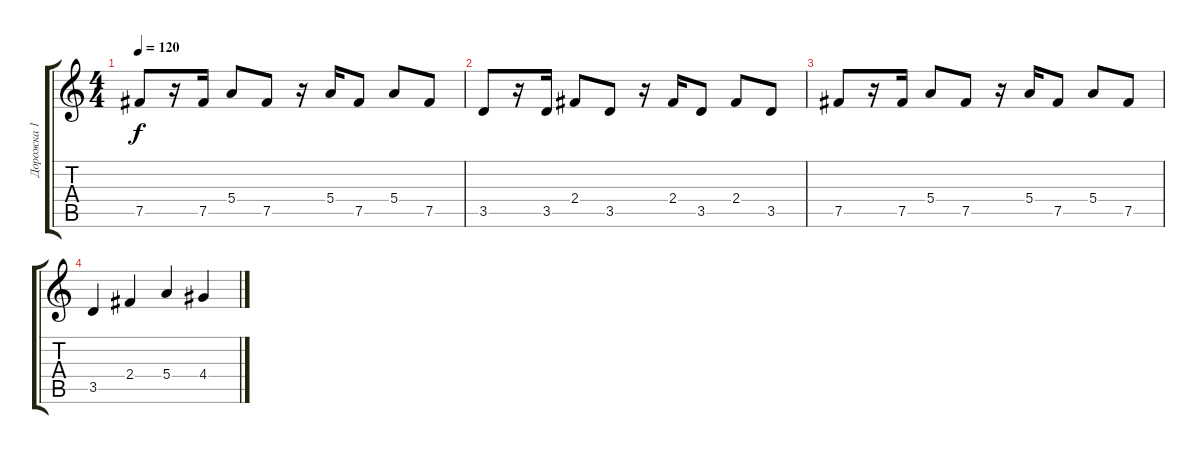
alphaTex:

\track ("Дорожка 1" "Дорожка 1") {instrument acousticguitarsteel}
\staff {score tabs}
\tuning (Gb4 Db4 B3 E3 B2 E2) {hide}
\ts (4 4)
\tempo 120
\clef g2
\ks c
7.5.8{dy f} r.16 7.5.16 5.4.8 7.5.8 r.16 5.4.16 7.5.8 5.4.8 7.5.8 |
3.5.8 r.16 3.5.16 2.4.8 3.5.8 r.16 2.4.16 3.5.8 2.4.8 3.5.8 |
7.5.8 r.16 7.5.16 5.4.8 7.5.8 r.16 5.4.16 7.5.8 5.4.8 7.5.8 |
3.5.4 2.4.4 5.4.4 4.4.4
